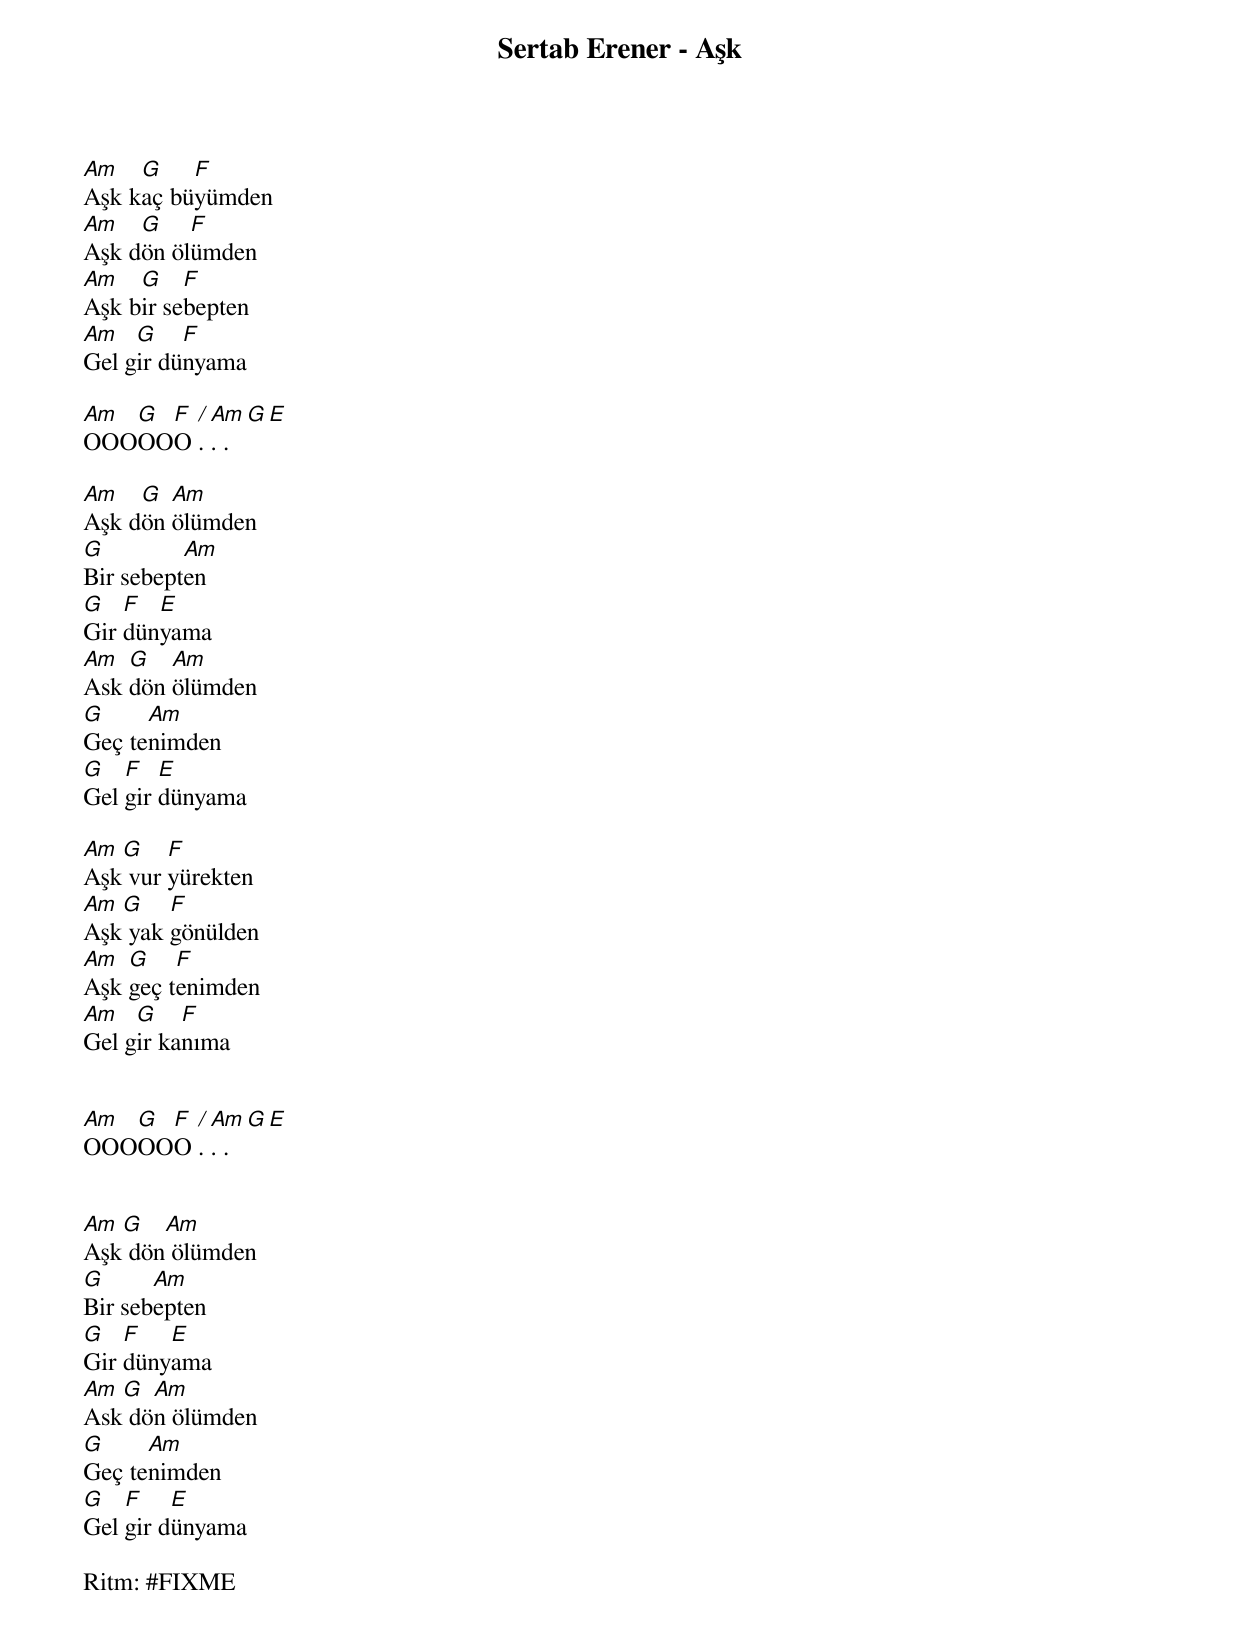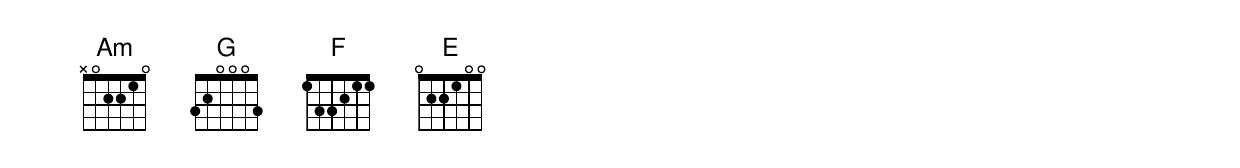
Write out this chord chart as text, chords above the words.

Sertab Erener - Aşk

Am   G    F
Aşk kaç büyümden
Am   G    F
Aşk dön ölümden
Am   G    F
Aşk bir sebepten
Am   G    F
Gel gir dünyama

Am G F / Am G E
OOOOOO . . .

Am   G  Am
Aşk dön ölümden
G         Am
Bir sebepten
G   F  E
Gir dünyama
Am  G   Am
Ask dön ölümden
G     Am
Geç tenimden
G   F   E
Gel gir dünyama

Am G    F
Aşk vur yürekten
Am G    F
Aşk yak gönülden
Am  G    F
Aşk geç tenimden
Am   G    F
Gel gir kanıma


Am G F / Am G E
OOOOOO . . .


Am G   Am
Aşk dön ölümden
G      Am
Bir sebepten
G   F   E
Gir dünyama
Am G  Am
Ask dön ölümden
G     Am
Geç tenimden
G   F    E
Gel gir dünyama

Ritm: #FIXME
